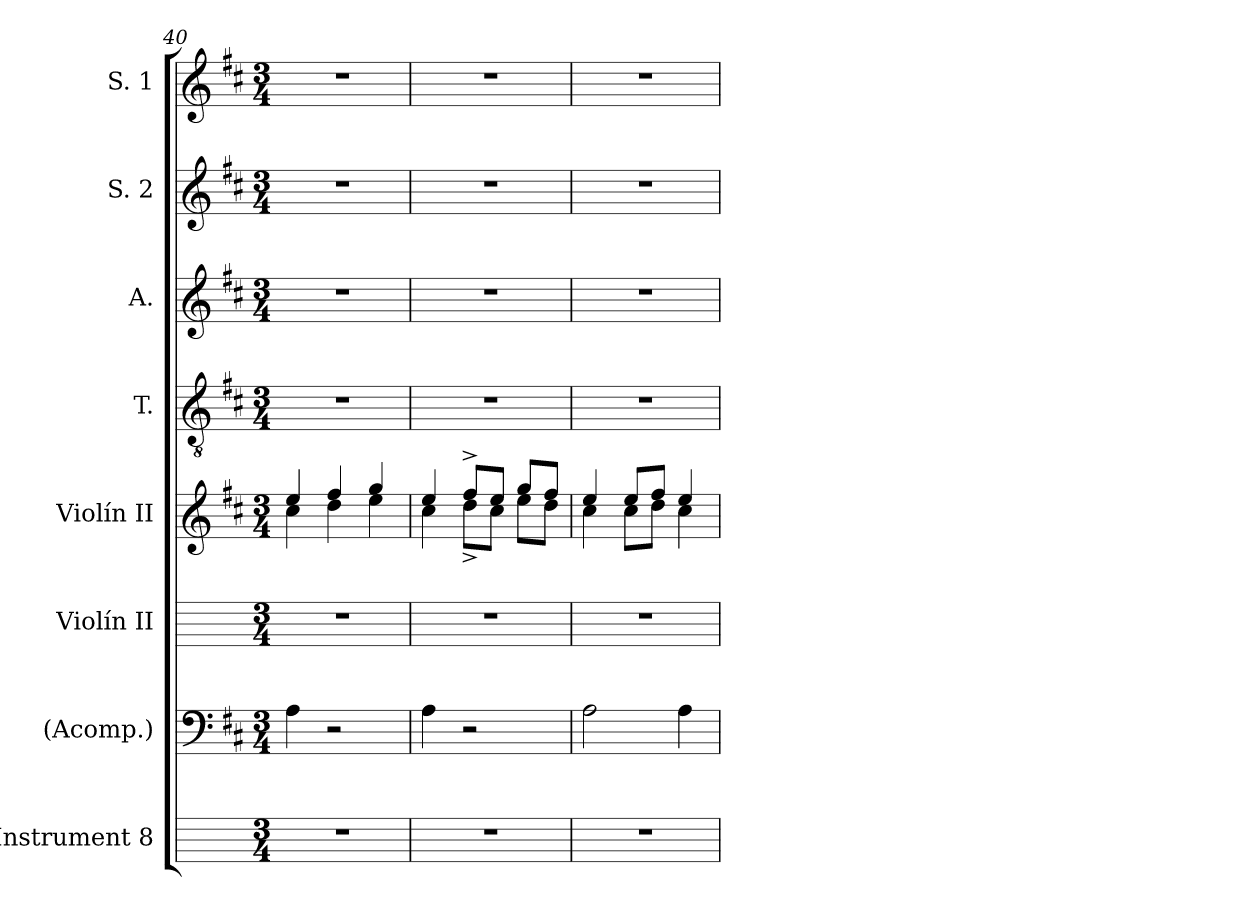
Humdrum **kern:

**kern	**kern	**kern	**kern	**kern	**kern	**kern	**kern
*part8	*part7	*part6	*part5	*part4	*part3	*part2	*part1
*staff8	*staff7	*staff6	*staff5	*staff4	*staff3	*staff2	*staff1
*I"Instrument 8	*I"(Acomp.)	*I"Violín II	*I"Violín II	*I"T.	*I"A.	*I"S. 2	*I"S. 1
*	*	*	*I'Violín I	*I'T.	*I'A.	*I'S. 2	*I'S. 1
!!LO:PB:g=z
*	*clefF4	*	*clefG2	*clefGv2	*clefG2	*clefG2	*clefG2
*k[]	*k[f#c#]	*k[]	*k[f#c#]	*k[f#c#]	*k[f#c#]	*k[f#c#]	*k[f#c#]
*C:	*D:	*C:	*D:	*D:	*D:	*D:	*D:
*M3/4	*M3/4	*M3/4	*M3/4	*M3/4	*M3/4	*M3/4	*M3/4
=40	=40	=40	=40	=40	=40	=40	=40
*	*	*	*^	*	*	*	*
2.r	4A\	2.r	4ee/	4cc#\	2.r	2.r	2.r	2.r
.	2r	.	4ff#/	4dd\	.	.	.	.
.	.	.	4gg/	4ee\	.	.	.	.
=41	=41	=41	=41	=41	=41	=41	=41	=41
2.r	4A\	2.r	4ee/	4cc#\	2.r	2.r	2.r	2.r
.	2r	.	8ff#^>/L	8dd^<\L	.	.	.	.
.	.	.	8ee/J	8cc#\J	.	.	.	.
.	.	.	8gg/L	8ee\L	.	.	.	.
.	.	.	8ff#/J	8dd\J	.	.	.	.
=42	=42	=42	=42	=42	=42	=42	=42	=42
2.r	2A\	2.r	4ee/	4cc#\	2.r	2.r	2.r	2.r
.	.	.	8ee/L	8cc#\L	.	.	.	.
.	.	.	8ff#/J	8dd\J	.	.	.	.
.	4A\	.	4ee/	4cc#\	.	.	.	.
*	*	*	*v	*v	*	*	*	*
=	=	=	=	=	=	=	=
*-	*-	*-	*-	*-	*-	*-	*-
